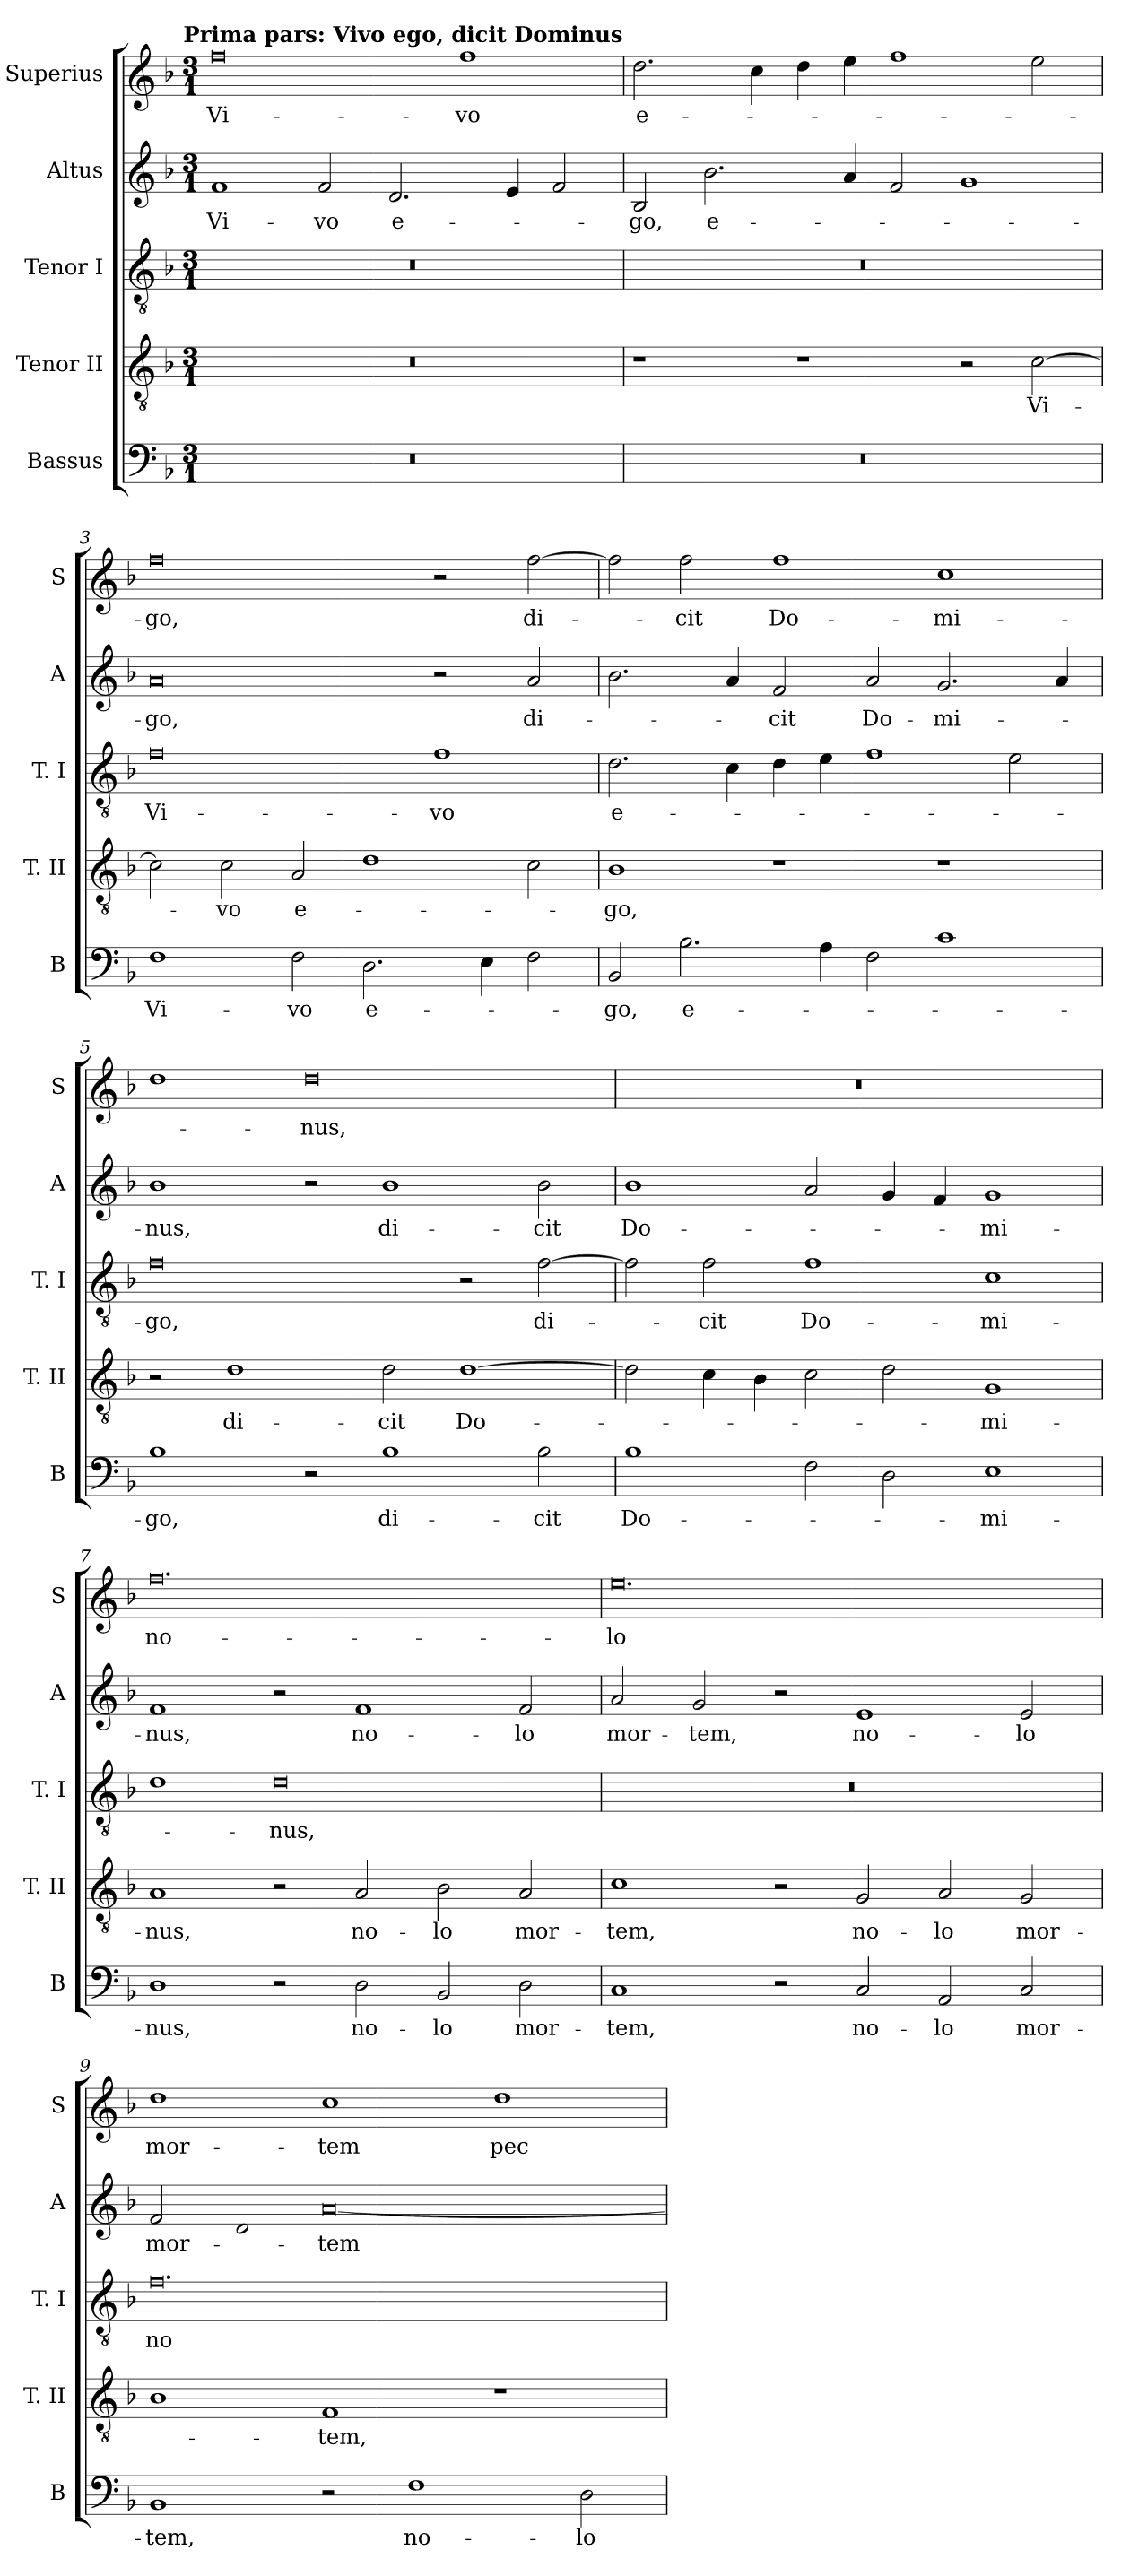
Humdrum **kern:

**kern	**text	**kern	**text	**kern	**text	**kern	**text	**kern	**text
*part5	*part5	*part4	*part4	*part3	*part3	*part2	*part2	*part1	*part1
*staff5	*staff5	*staff4	*staff4	*staff3	*staff3	*staff2	*staff2	*staff1	*staff1
*I"Bassus	*	*I"Tenor II	*	*I"Tenor I	*	*I"Altus	*	*I"Superius	*
*I'B	*	*I'T. II	*	*I'T. I	*	*I'A	*	*I'S	*
*clefF4	*	*clefGv2	*	*clefGv2	*	*clefG2	*	*clefG2	*
*k[b-]	*	*k[b-]	*	*k[b-]	*	*k[b-]	*	*k[b-]	*
*F:	*	*F:	*	*F:	*	*F:	*	*F:	*
!!LO:TX:omd:t=Prima pars&colon; Vivo ego, dicit Dominus
*M3/1	*	*M3/1	*	*M3/1	*	*M3/1	*	*M3/1	*
=1	=1	=1	=1	=1	=1	=1	=1	=1	=1
0.r	.	0.r	.	0.r	.	1f	Vi-	0ff	Vi-
.	.	.	.	.	.	2f	-vo	.	.
.	.	.	.	.	.	2.d	e-	.	.
.	.	.	.	.	.	.	.	1ff	-vo
.	.	.	.	.	.	4e	.	.	.
.	.	.	.	.	.	2f	.	.	.
=2	=2	=2	=2	=2	=2	=2	=2	=2	=2
0.r	.	1r	.	0.r	.	2B-	-go,	2.dd	e-
.	.	.	.	.	.	2.b-	e-	.	.
.	.	.	.	.	.	.	.	4cc	.
.	.	1r	.	.	.	.	.	4dd	.
.	.	.	.	.	.	4a	.	4ee	.
.	.	.	.	.	.	2f	.	1ff	.
.	.	2r	.	.	.	1g	.	.	.
.	.	[2c	Vi-	.	.	.	.	2ee	.
=3	=3	=3	=3	=3	=3	=3	=3	=3	=3
1F	Vi-	2c]	.	0f	Vi-	0a	-go,	0ff	-go,
.	.	2c	-vo	.	.	.	.	.	.
2F	-vo	2A	e-	.	.	.	.	.	.
2.D	e-	1d	.	.	.	.	.	.	.
.	.	.	.	1f	-vo	2r	.	2r	.
4E	.	.	.	.	.	.	.	.	.
2F	.	2c	.	.	.	2a	di-	[2ff	di-
=4	=4	=4	=4	=4	=4	=4	=4	=4	=4
2BB-	-go,	1B-	-go,	2.d	e-	2.b-	.	2ff]	.
2.B-	e-	.	.	.	.	.	.	2ff	-cit
.	.	.	.	4c	.	4a	.	.	.
.	.	1r	.	4d	.	2f	-cit	1ff	Do-
4A	.	.	.	4e	.	.	.	.	.
2F	.	.	.	1f	.	2a	Do-	.	.
1c	.	1r	.	.	.	2.g	-mi-	1cc	-mi-
.	.	.	.	2e	.	.	.	.	.
.	.	.	.	.	.	4a	.	.	.
=5	=5	=5	=5	=5	=5	=5	=5	=5	=5
1B-	-go,	2r	.	0f	-go,	1b-	-nus,	1dd	.
.	.	1d	di-	.	.	.	.	.	.
2r	.	.	.	.	.	2r	.	0dd	-nus,
1B-	di-	2d	-cit	.	.	1b-	di-	.	.
.	.	[1d	Do-	2r	.	.	.	.	.
2B-	-cit	.	.	[2f	di-	2b-	-cit	.	.
=6	=6	=6	=6	=6	=6	=6	=6	=6	=6
1B-	Do-	2d]	.	2f]	.	1b-	Do-	0.r	.
.	.	4c	.	2f	-cit	.	.	.	.
.	.	4B-	.	.	.	.	.	.	.
2F	.	2c	.	1f	Do-	2a	.	.	.
2D	.	2d	.	.	.	4g	.	.	.
.	.	.	.	.	.	4f	.	.	.
1E	-mi-	1G	-mi-	1c	-mi-	1g	-mi-	.	.
=7	=7	=7	=7	=7	=7	=7	=7	=7	=7
1D	-nus,	1A	-nus,	1d	.	1f	-nus,	0.ff	no-
2r	.	2r	.	0d	-nus,	2r	.	.	.
2D	no-	2A	no-	.	.	1f	no-	.	.
2BB-	-lo	2B-	-lo	.	.	.	.	.	.
2D	mor-	2A	mor-	.	.	2f	-lo	.	.
=8	=8	=8	=8	=8	=8	=8	=8	=8	=8
1C	-tem,	1c	-tem,	0.r	.	2a	mor-	0.ee	-lo
.	.	.	.	.	.	2g	-tem,	.	.
2r	.	2r	.	.	.	2r	.	.	.
2C	no-	2G	no-	.	.	1e	no-	.	.
2AA	-lo	2A	-lo	.	.	.	.	.	.
2C	mor-	2G	mor-	.	.	2e	-lo	.	.
=9	=9	=9	=9	=9	=9	=9	=9	=9	=9
1BB-	-tem,	1B-	.	0.f	no-	2f	mor-	1dd	mor-
.	.	.	.	.	.	2d	.	.	.
2r	.	1F	-tem,	.	.	[0a	-tem	1cc	-tem
1F	no-	.	.	.	.	.	.	.	.
.	.	1r	.	.	.	.	.	1dd	pec-
2D	-lo	.	.	.	.	.	.	.	.
=	=	=	=	=	=	=	=	=	=
*-	*-	*-	*-	*-	*-	*-	*-	*-	*-
